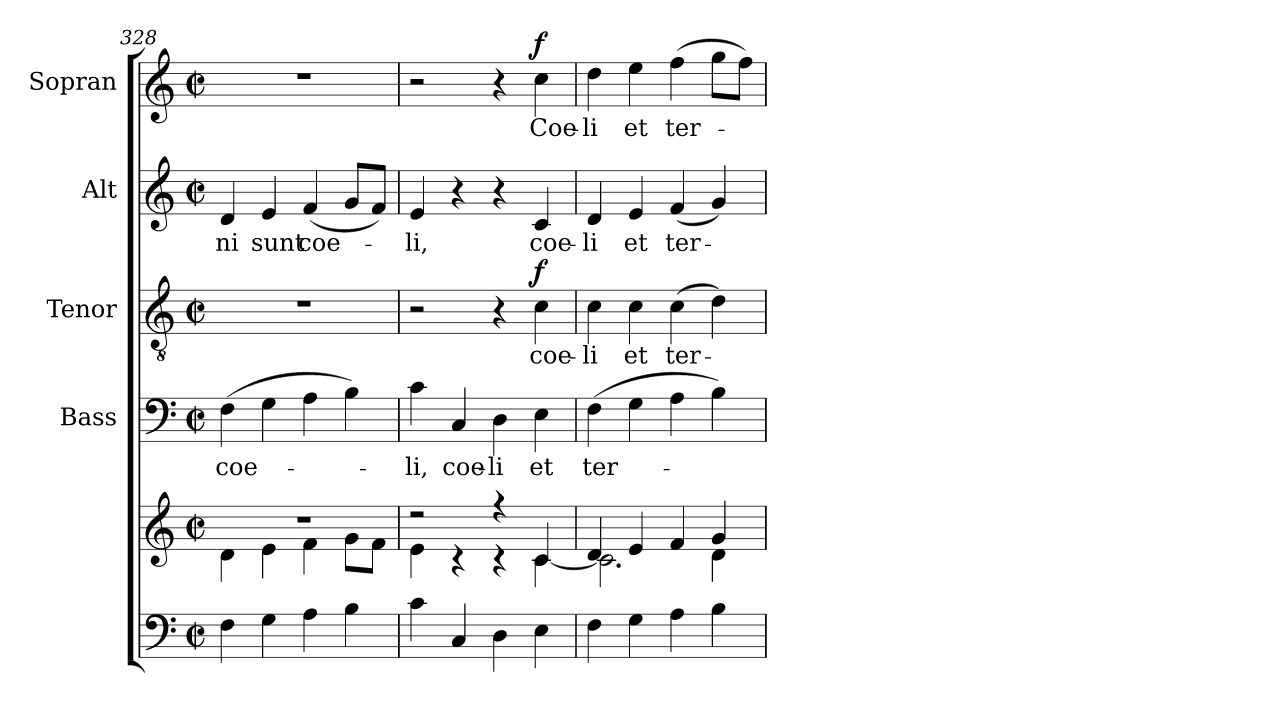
**kern	**kern	**kern	**text	**kern	**text	**dynam	**kern	**text	**kern	**text	**dynam
*part5	*part5	*part4	*part4	*part3	*part3	*part3	*part2	*part2	*part1	*part1	*part1
*staff6	*staff5	*staff4	*staff4	*staff3	*staff3	*staff3	*staff2	*staff2	*staff1	*staff1	*staff1
*	*	*I"Bass	*	*I"Tenor	*	*	*I"Alt	*	*I"Sopran	*	*
*	*	*I'B.	*	*I'T.	*	*	*I'A.	*	*I'S.	*	*
*clefF4	*clefG2	*clefF4	*	*clefGv2	*	*	*clefG2	*	*clefG2	*	*
*k[]	*k[]	*k[]	*	*k[]	*	*	*k[]	*	*k[]	*	*
*C:	*C:	*C:	*	*C:	*	*	*C:	*	*C:	*	*
*M2/2	*M2/2	*M2/2	*	*M2/2	*	*	*M2/2	*	*M2/2	*	*
*met(c|)	*met(c|)	*met(c|)	*	*met(c|)	*	*	*met(c|)	*	*met(c|)	*	*
=328	=328	=328	=328	=328	=328	=328	=328	=328	=328	=328	=328
*	*^	*	*	*	*	*	*	*	*	*	*
!	!	!	!	!LO:LY:b	!	!	!	!	!LO:LY:b	!	!	!
4F\	1r	4d\	(>4F\	coe-	1r	.	.	4d/	-ni	1r	.	.
!	!	!	!	!	!	!	!	!	!LO:LY:b	!	!	!
4G\	.	4e\	4G\	.	.	.	.	4e/	sunt	.	.	.
!	!	!	!	!	!	!	!	!	!LO:LY:b	!	!	!
4A\	.	4f\	4A\	.	.	.	.	(<4f/	coe-	.	.	.
4B\	.	8g\L	4B\)	.	.	.	.	8g/L	.	.	.	.
.	.	8f\J	.	.	.	.	.	8f/J)	.	.	.	.
=329	=329	=329	=329	=329	=329	=329	=329	=329	=329	=329	=329	=329
!	!	!	!	!LO:LY:b	!	!	!	!	!LO:LY:b	!	!	!
4c\	2r	4e\	4c\	-li,	2r	.	.	4e/	-li,	2r	.	.
!	!	!	!	!LO:LY:b	!	!	!	!	!	!	!	!
4C/	.	4rc	4C/	coe-	.	.	.	4r	.	.	.	.
!	!	!	!	!LO:LY:b	!	!	!	!	!	!	!	!
4D\	4r	4rc	4D\	-li	4r	.	.	4r	.	4r	.	.
!	!	!	!	!LO:LY:b	!	!LO:LY:b	!LO:DY:a	!	!LO:LY:b	!	!LO:LY:b	!LO:DY:a
4E\	4c/	[<4c\	4E\	et	4c\	coe-	f	4c/	coe-	4cc\	Coe-	f
=330	=330	=330	=330	=330	=330	=330	=330	=330	=330	=330	=330	=330
!	!	!	!	!LO:LY:b	!	!LO:LY:b	!	!	!LO:LY:b	!	!LO:LY:b	!
4F\	4d/	2.c\]	(>4F\	ter-	4c\	-li	.	4d/	-li	4dd\	-li	.
!	!	!	!	!	!	!LO:LY:b	!	!	!LO:LY:b	!	!LO:LY:b	!
4G\	4e/	.	4G\	.	4c\	et	.	4e/	et	4ee\	et	.
!	!	!	!	!	!	!LO:LY:b	!	!	!LO:LY:b	!	!LO:LY:b	!
4A\	4f/	.	4A\	.	(>4c\	ter-	.	(<4f/	ter-	(>4ff\	ter-	.
4B\	4g/	4d\	4B\)	.	4d\)	.	.	4g/)	.	8gg\L	.	.
.	.	.	.	.	.	.	.	.	.	8ff\J)	.	.
*	*v	*v	*	*	*	*	*	*	*	*	*	*
=	=	=	=	=	=	=	=	=	=	=	=
*-	*-	*-	*-	*-	*-	*-	*-	*-	*-	*-	*-
